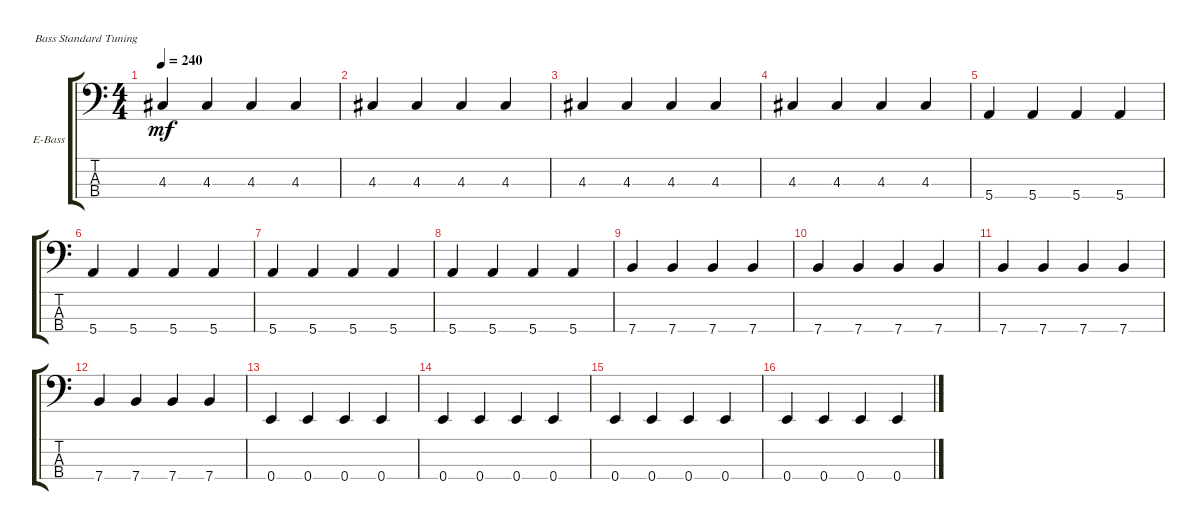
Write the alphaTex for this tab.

\defaultSystemsLayout 4
\bracketExtendMode groupsimilarinstruments
\firstSystemTrackNameOrientation horizontal
\otherSystemsTrackNameOrientation horizontal
\track ("Bass Guitar" "E-Bass") {instrument electricbassfinger}
\staff {score tabs}
\tuning (G2 D2 A1 E1)
\ts (4 4)
\tempo 240
\clef f4
\ks c
4.3.4{dy mf} 4.3.4 4.3.4 4.3.4 |
4.3.4 4.3.4 4.3.4 4.3.4 |
4.3.4 4.3.4 4.3.4 4.3.4 |
4.3.4 4.3.4 4.3.4 4.3.4 |
5.4.4 5.4.4 5.4.4 5.4.4 |
5.4.4 5.4.4 5.4.4 5.4.4 |
5.4.4 5.4.4 5.4.4 5.4.4 |
5.4.4 5.4.4 5.4.4 5.4.4 |
7.4.4 7.4.4 7.4.4 7.4.4 |
7.4.4 7.4.4 7.4.4 7.4.4 |
7.4.4 7.4.4 7.4.4 7.4.4 |
7.4.4 7.4.4 7.4.4 7.4.4 |
0.4.4 0.4.4 0.4.4 0.4.4 |
0.4.4 0.4.4 0.4.4 0.4.4 |
0.4.4 0.4.4 0.4.4 0.4.4 |
0.4.4 0.4.4 0.4.4 0.4.4
